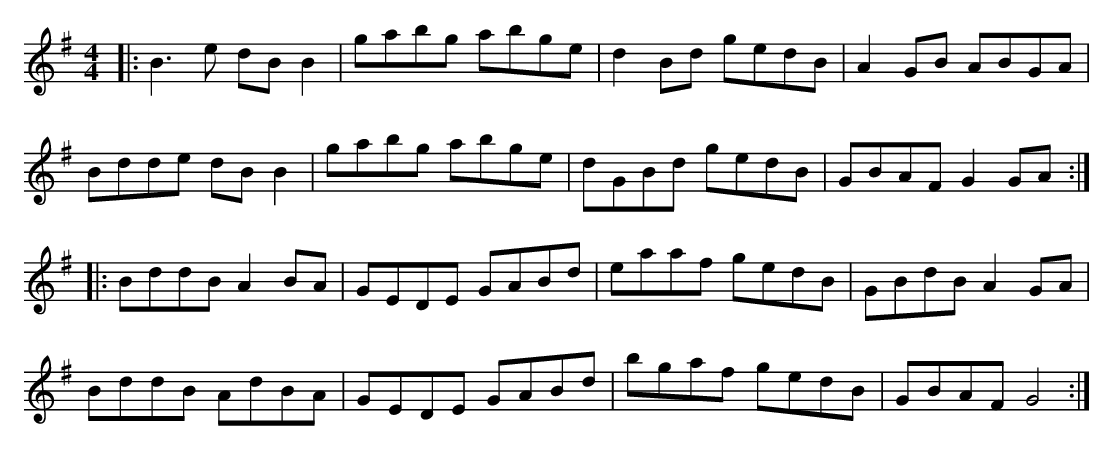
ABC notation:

X:1
M:4/4
K:G
|:B3 e dB B2|gabg abge|d2 Bd gedB|A2 GB ABGA|
Bdde dB B2|gabg abge|dGBd gedB|GBAF G2 GA:|
|:BddB A2 BA|GEDE GABd|eaaf gedB|GBdB A2 GA|
BddB AdBA|GEDE GABd|bgaf gedB|GBAF G4:|
